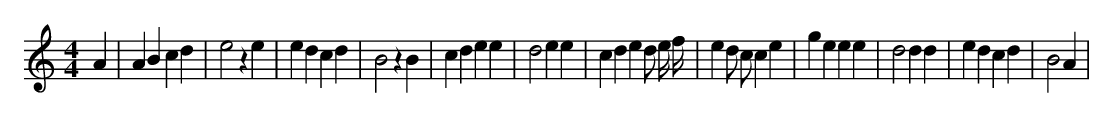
X:1
M:4/4
L:1/8
K:C
A2 | A2 B2 c2 d2 | e4 z2 e2 | e2 d2 c2 d2 | B4 z2 B2 | c2 d2 e2 e2 | d4 e2 e2 | c2 d2 e2 d e/2 f/2 | e2 d c c2 e2 | g2 e2 e2 e2 | d4 d2 d2 | e2 d2 c2 d2 | B4 A2 |
